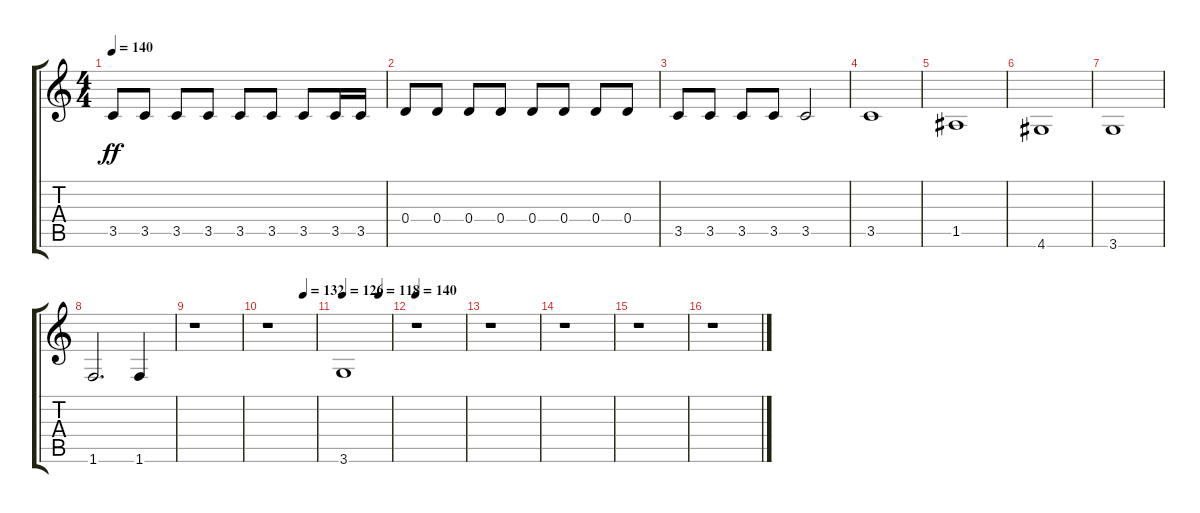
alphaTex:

\track "" {instrument fretlessbass}
\staff {score tabs}
\tuning (E4 B3 G3 D3 A2 E2) {hide}
\ts (4 4)
\tempo 140
\clef g2
\ks c
3.5.8{dy ff} 3.5.8 3.5.8 3.5.8 3.5.8 3.5.8 3.5.8 3.5.16 3.5.16 |
0.4.8 0.4.8 0.4.8 0.4.8 0.4.8 0.4.8 0.4.8 0.4.8 |
3.5.8 3.5.8 3.5.8 3.5.8 3.5.2 |
3.5.1 |
1.5.1 |
4.6.1 |
3.6.1 |
1.6.2{d} 1.6.4 |
r.1 |
\tempo (132 0.75)
r.1 |
\tempo 126
\tempo (118 0.75)
3.6.1 |
\tempo 140
r.1 |
r.1 |
r.1 |
r.1 |
r.1
